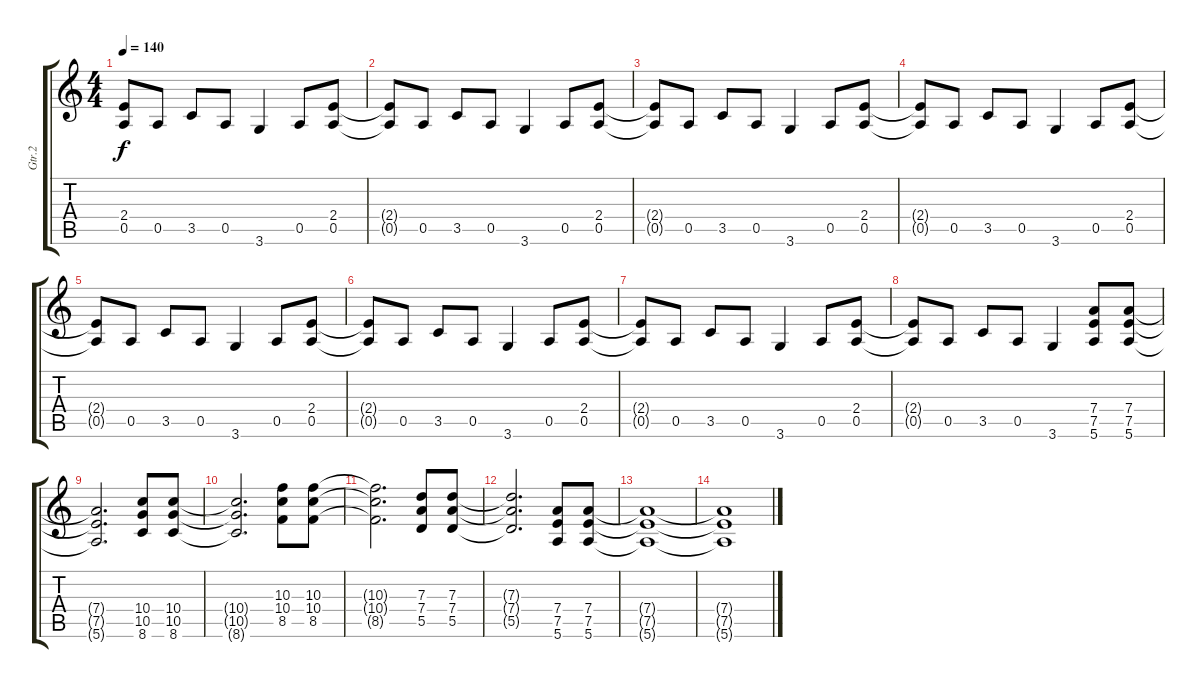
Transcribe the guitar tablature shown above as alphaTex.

\track ("Gtr.2" "Gtr.2") {instrument overdrivenguitar}
\staff {score tabs}
\tuning (E4 B3 G3 D3 A2 E2) {hide}
\ts (4 4)
\tempo 140
\clef g2
\ks c
(2.4{t} 0.5{t}).8{dy f} 0.5.8 3.5.8 0.5.8 3.6.4 0.5.8 (2.4 0.5).8 |
(2.4{t} 0.5{t}).8 0.5.8 3.5.8 0.5.8 3.6.4 0.5.8 (2.4 0.5).8 |
(2.4{t} 0.5{t}).8 0.5.8 3.5.8 0.5.8 3.6.4 0.5.8 (2.4 0.5).8 |
(2.4{t} 0.5{t}).8 0.5.8 3.5.8 0.5.8 3.6.4 0.5.8 (2.4 0.5).8 |
(2.4{t} 0.5{t}).8 0.5.8 3.5.8 0.5.8 3.6.4 0.5.8 (2.4 0.5).8 |
(2.4{t} 0.5{t}).8 0.5.8 3.5.8 0.5.8 3.6.4 0.5.8 (2.4 0.5).8 |
(2.4{t} 0.5{t}).8 0.5.8 3.5.8 0.5.8 3.6.4 0.5.8 (2.4 0.5).8 |
(2.4{t} 0.5{t}).8 0.5.8 3.5.8 0.5.8 3.6.4 (7.4 7.5 5.6).8 (7.4 7.5 5.6).8 |
(7.4{t} 7.5{t} 5.6{t}).2{d} (10.4 10.5 8.6).8 (10.4 10.5 8.6).8 |
(10.4{t} 10.5{t} 8.6{t}).2{d} (10.3 10.4 8.5).8 (10.3 10.4 8.5).8 |
(10.3{t} 10.4{t} 8.5{t}).2{d} (7.3 7.4 5.5).8 (7.3 7.4 5.5).8 |
(7.3{t} 7.4{t} 5.5{t}).2{d} (7.4 7.5 5.6).8 (7.4 7.5 5.6).8 |
(7.4{t} 7.5{t} 5.6{t}).1 |
(7.4{t} 7.5{t} 5.6{t}).1
